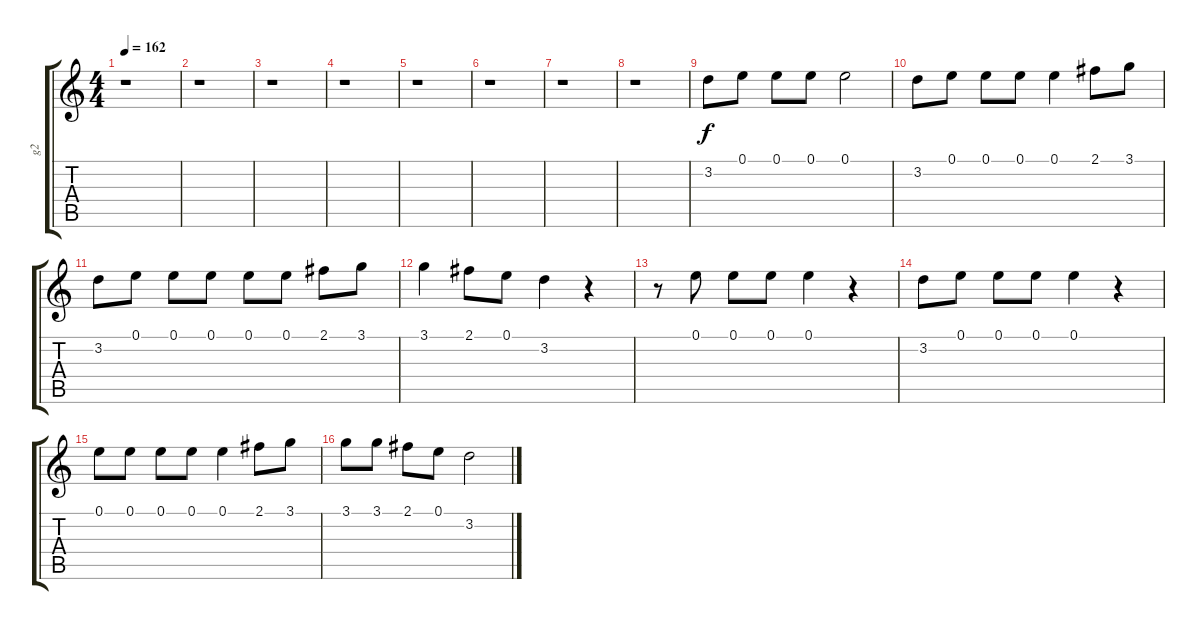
\track ("g2" "g2") {instrument overdrivenguitar}
\staff {score tabs}
\tuning (E4 B3 G3 D3 A2 E2) {hide}
\ts (4 4)
\tempo 162
\clef g2
\ks c
r.1{dy f} |
r.1 |
r.1 |
r.1 |
r.1 |
r.1 |
r.1 |
r.1 |
3.2.8 0.1.8 0.1.8 0.1.8 0.1.2 |
3.2.8 0.1.8 0.1.8 0.1.8 0.1.4 2.1.8 3.1.8 |
3.2.8 0.1.8 0.1.8 0.1.8 0.1.8 0.1.8 2.1.8 3.1.8 |
3.1.4 2.1.8 0.1.8 3.2.4 r.4 |
r.8 0.1.8 0.1.8 0.1.8 0.1.4 r.4 |
3.2.8 0.1.8 0.1.8 0.1.8 0.1.4 r.4 |
0.1.8 0.1.8 0.1.8 0.1.8 0.1.4 2.1.8 3.1.8 |
3.1.8 3.1.8 2.1.8 0.1.8 3.2.2
